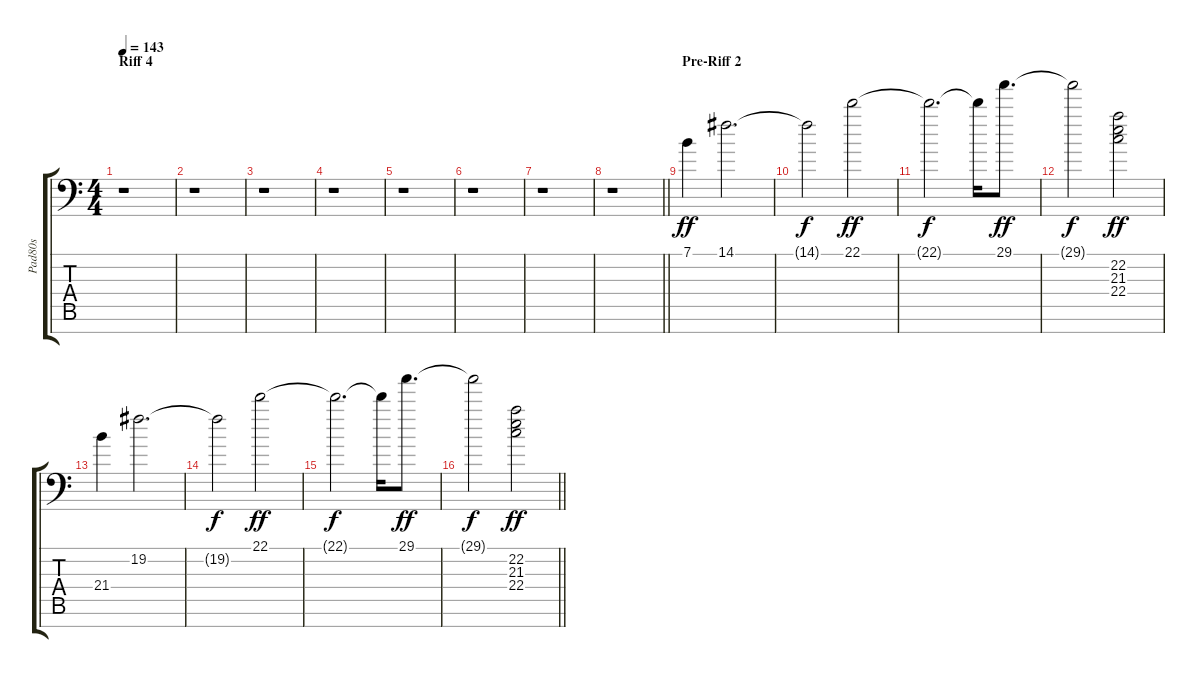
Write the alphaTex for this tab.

\track ("Pad80s" "Pad80s") {instrument pad7halo}
\staff {score tabs}
\tuning (E4 B3 G3 D3 A2 E2 C-1) {hide}
\ts (4 4)
\section ("" "Riff 4")
\tempo 143
\clef f4
\ks c
r.1{dy ff} |
r.1 |
r.1 |
r.1 |
r.1 |
r.1 |
r.1 |
\barLineRight lightlight
r.1 |
\section ("" "Pre-Riff 2")
7.1.4 14.1.2{d} |
14.1{t}.2{dy f} 22.1.2{dy ff} |
22.1{t}.2{d dy f} 22.1{t}.16 29.1.8{d dy ff} |
29.1{t}.2{dy f} (22.2 21.3 22.4).2{dy ff} |
21.4.4 19.2.2{d} |
19.2{t}.2{dy f} 22.1.2{dy ff} |
22.1{t}.2{d dy f} 22.1{t}.16 29.1.8{d dy ff} |
\barLineRight lightlight
29.1{t}.2{dy f} (22.2 21.3 22.4).2{dy ff}
